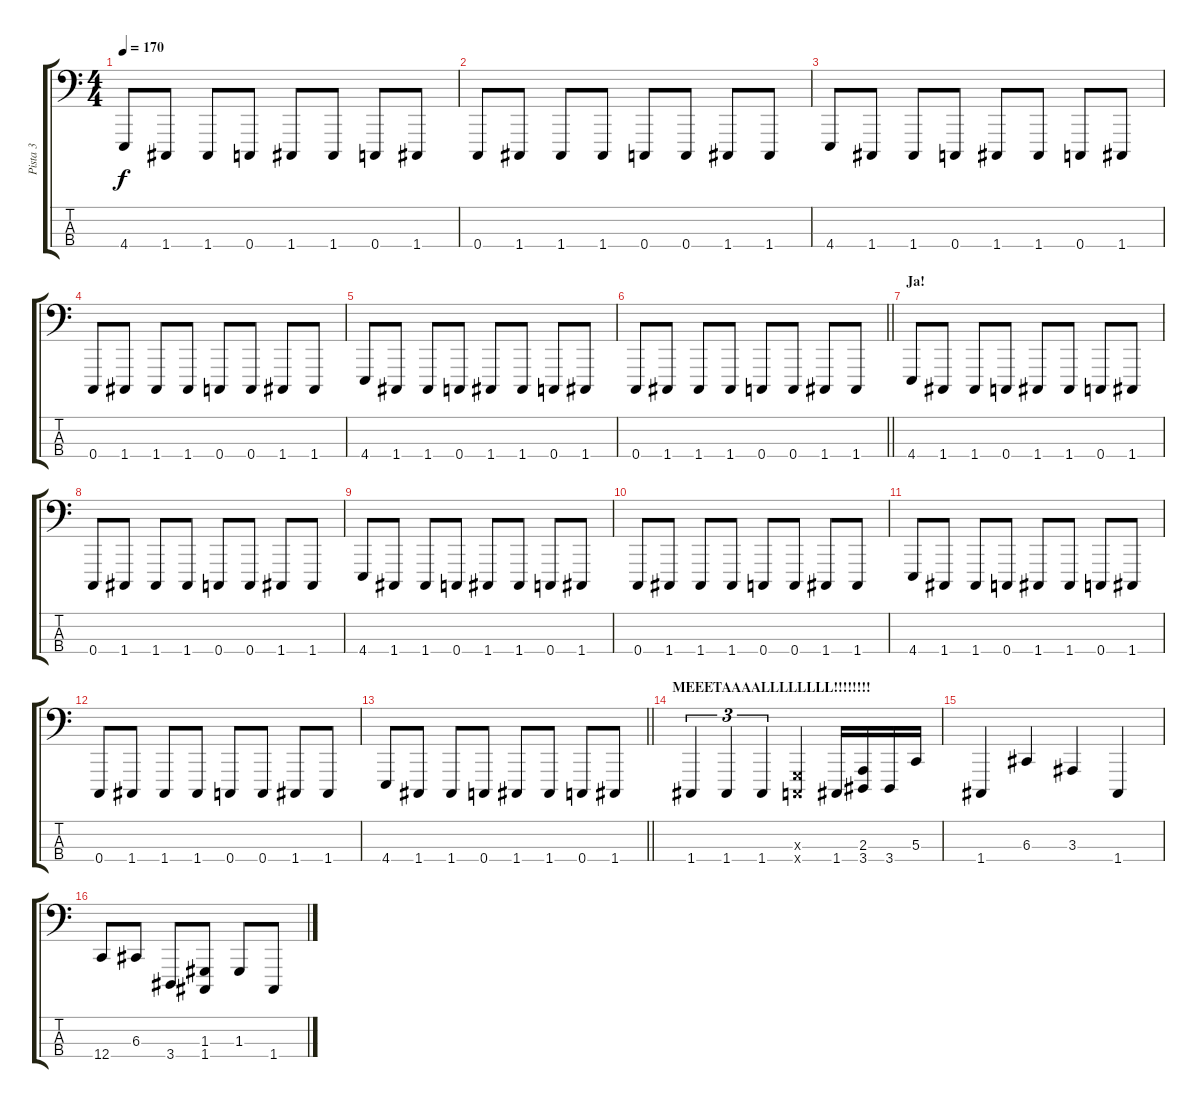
\track ("Pista 3" "Pista 3") {instrument lead8bassandlead}
\staff {score tabs}
\tuning (F2 C2 G1 C1) {hide}
\ts (4 4)
\tempo 170
\clef f4
\ks c
4.4.8{dy f} 1.4.8 1.4.8 0.4.8 1.4.8 1.4.8 0.4.8 1.4.8 |
0.4.8 1.4.8 1.4.8 1.4.8 0.4.8 0.4.8 1.4.8 1.4.8 |
4.4.8 1.4.8 1.4.8 0.4.8 1.4.8 1.4.8 0.4.8 1.4.8 |
0.4.8 1.4.8 1.4.8 1.4.8 0.4.8 0.4.8 1.4.8 1.4.8 |
4.4.8 1.4.8 1.4.8 0.4.8 1.4.8 1.4.8 0.4.8 1.4.8 |
\barLineRight lightlight
0.4.8 1.4.8 1.4.8 1.4.8 0.4.8 0.4.8 1.4.8 1.4.8 |
\section ("" "Ja!")
4.4.8 1.4.8 1.4.8 0.4.8 1.4.8 1.4.8 0.4.8 1.4.8 |
0.4.8 1.4.8 1.4.8 1.4.8 0.4.8 0.4.8 1.4.8 1.4.8 |
4.4.8 1.4.8 1.4.8 0.4.8 1.4.8 1.4.8 0.4.8 1.4.8 |
0.4.8 1.4.8 1.4.8 1.4.8 0.4.8 0.4.8 1.4.8 1.4.8 |
4.4.8 1.4.8 1.4.8 0.4.8 1.4.8 1.4.8 0.4.8 1.4.8 |
0.4.8 1.4.8 1.4.8 1.4.8 0.4.8 0.4.8 1.4.8 1.4.8 |
\barLineRight lightlight
4.4.8 1.4.8 1.4.8 0.4.8 1.4.8 1.4.8 0.4.8 1.4.8 |
\section ("" "MEEETAAAALLLLLLLL!!!!!!!!")
1.4.4{tu (3 2)} 1.4.4{tu (3 2)} 1.4.4{tu (3 2)} (0.3{x} 0.4{x}).4 1.4.16 (2.3 3.4).16 3.4.16 5.3.16 |
1.4.4 6.3.4 3.3.4 1.4.4 |
12.4.8 6.3.8 3.4.8 (1.3 1.4).8 1.3.8 1.4.8
